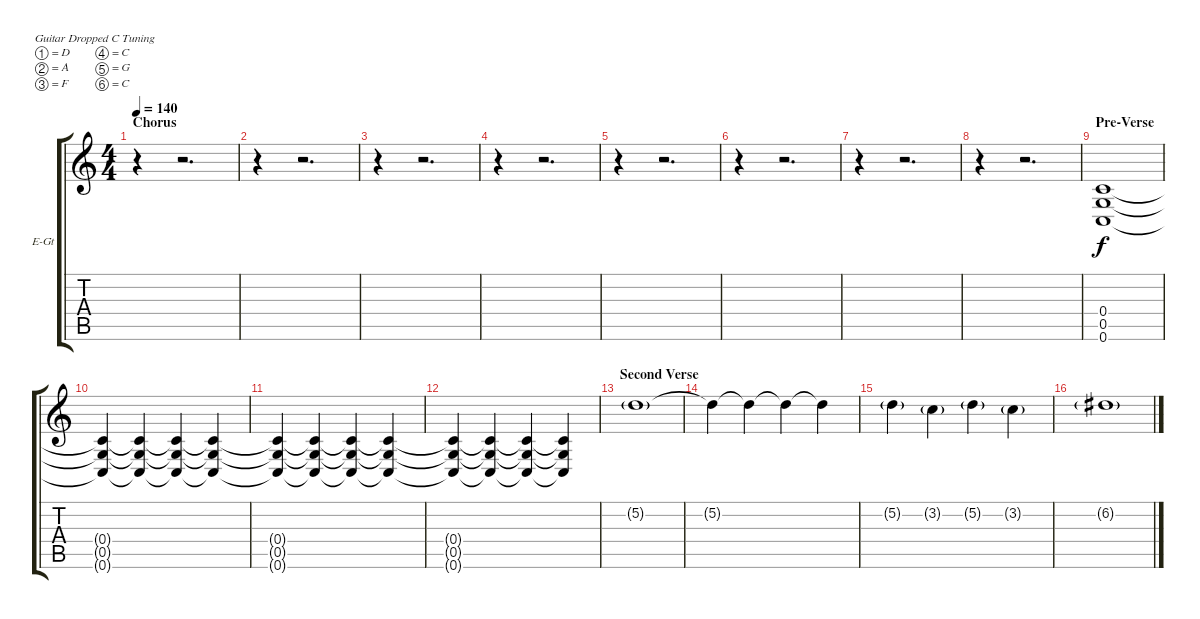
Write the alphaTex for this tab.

\bracketExtendMode groupsimilarinstruments
\firstSystemTrackNameOrientation horizontal
\otherSystemsTrackNameOrientation horizontal
\track ("Guitar 3" "E-Gt") {instrument distortionguitar}
\staff {score tabs}
\tuning (D4 A3 F3 C3 G2 C2)
\ts (4 4)
\section ("" "Chorus")
\tempo 140
\clef g2
\ks c
r.4{dy f} r.2{d} |
r.4 r.2{d} |
r.4 r.2{d} |
r.4 r.2{d} |
r.4 r.2{d} |
r.4 r.2{d} |
r.4 r.2{d} |
r.4 r.2{d} |
\section ("" "Pre-Verse")
(0.4 0.5 0.6).1 |
(0.4{t} 0.5{t} 0.6{t}).4 (0.4{t} 0.5{t} 0.6{t}).4 (0.4{t} 0.5{t} 0.6{t}).4 (0.4{t} 0.5{t} 0.6{t}).4 |
(0.4{t} 0.5{t} 0.6{t}).4 (0.4{t} 0.5{t} 0.6{t}).4 (0.4{t} 0.5{t} 0.6{t}).4 (0.4{t} 0.5{t} 0.6{t}).4 |
(0.4{t} 0.5{t} 0.6{t}).4 (0.4{t} 0.5{t} 0.6{t}).4 (0.4{t} 0.5{t} 0.6{t}).4 (0.4{t} 0.5{t} 0.6{t}).4 |
\section ("" "Second Verse")
5.2{g}.1 |
5.2{t}.4 5.2{t}.4 5.2{t}.4 5.2{t}.4 |
5.2{g}.4 3.2{g}.4 5.2{g}.4 3.2{g}.4 |
6.2{g}.1
